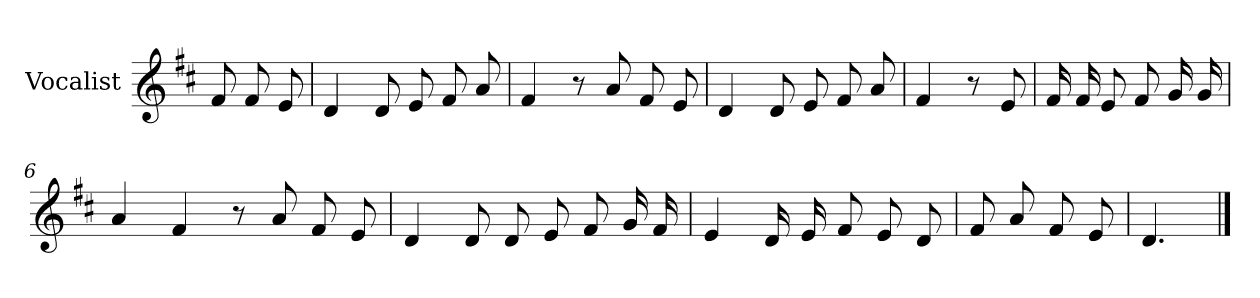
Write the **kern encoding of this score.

**kern
*part1
*staff1
*I"Vocalist
*k[f#c#]
*D:
=
8f#
8f#
8e
=1
4d
8d
8e
8f#
8a
=2
4f#
8r
8a
8f#
8e
=3
4d
8d
8e
8f#
8a
=4
4f#
8r
8e
=5
16f#
16f#
8e
8f#
16g
16g
=6
4a
4f#
8r
8a
8f#
8e
=7
4d
8d
8d
8e
8f#
16g
16f#
=8
4e
16d
16e
8f#
8e
8d
=9
8f#
8a
8f#
8e
=10
4.d
==
*-
